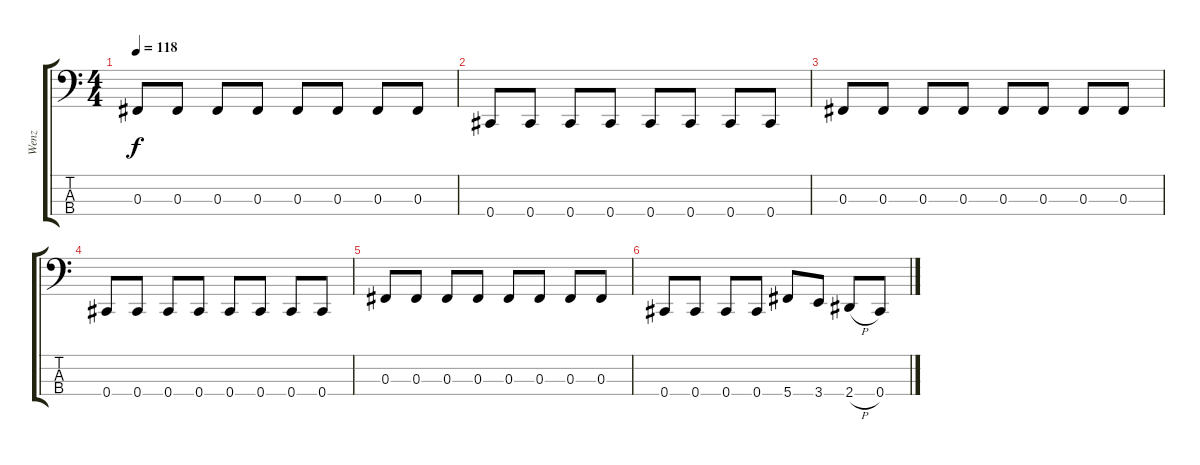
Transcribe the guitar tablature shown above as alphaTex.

\track ("Wenz" "Wenz") {instrument electricbasspick}
\staff {score tabs}
\tuning (E2 B1 Gb1 Db1) {hide}
\ts (4 4)
\tempo 118
\clef f4
\ks c
0.3.8{dy f} 0.3.8 0.3.8 0.3.8 0.3.8 0.3.8 0.3.8 0.3.8 |
0.4.8 0.4.8 0.4.8 0.4.8 0.4.8 0.4.8 0.4.8 0.4.8 |
0.3.8 0.3.8 0.3.8 0.3.8 0.3.8 0.3.8 0.3.8 0.3.8 |
0.4.8 0.4.8 0.4.8 0.4.8 0.4.8 0.4.8 0.4.8 0.4.8 |
0.3.8 0.3.8 0.3.8 0.3.8 0.3.8 0.3.8 0.3.8 0.3.8 |
0.4.8 0.4.8 0.4.8 0.4.8 5.4.8 3.4.8 2.4{h}.8 0.4.8
